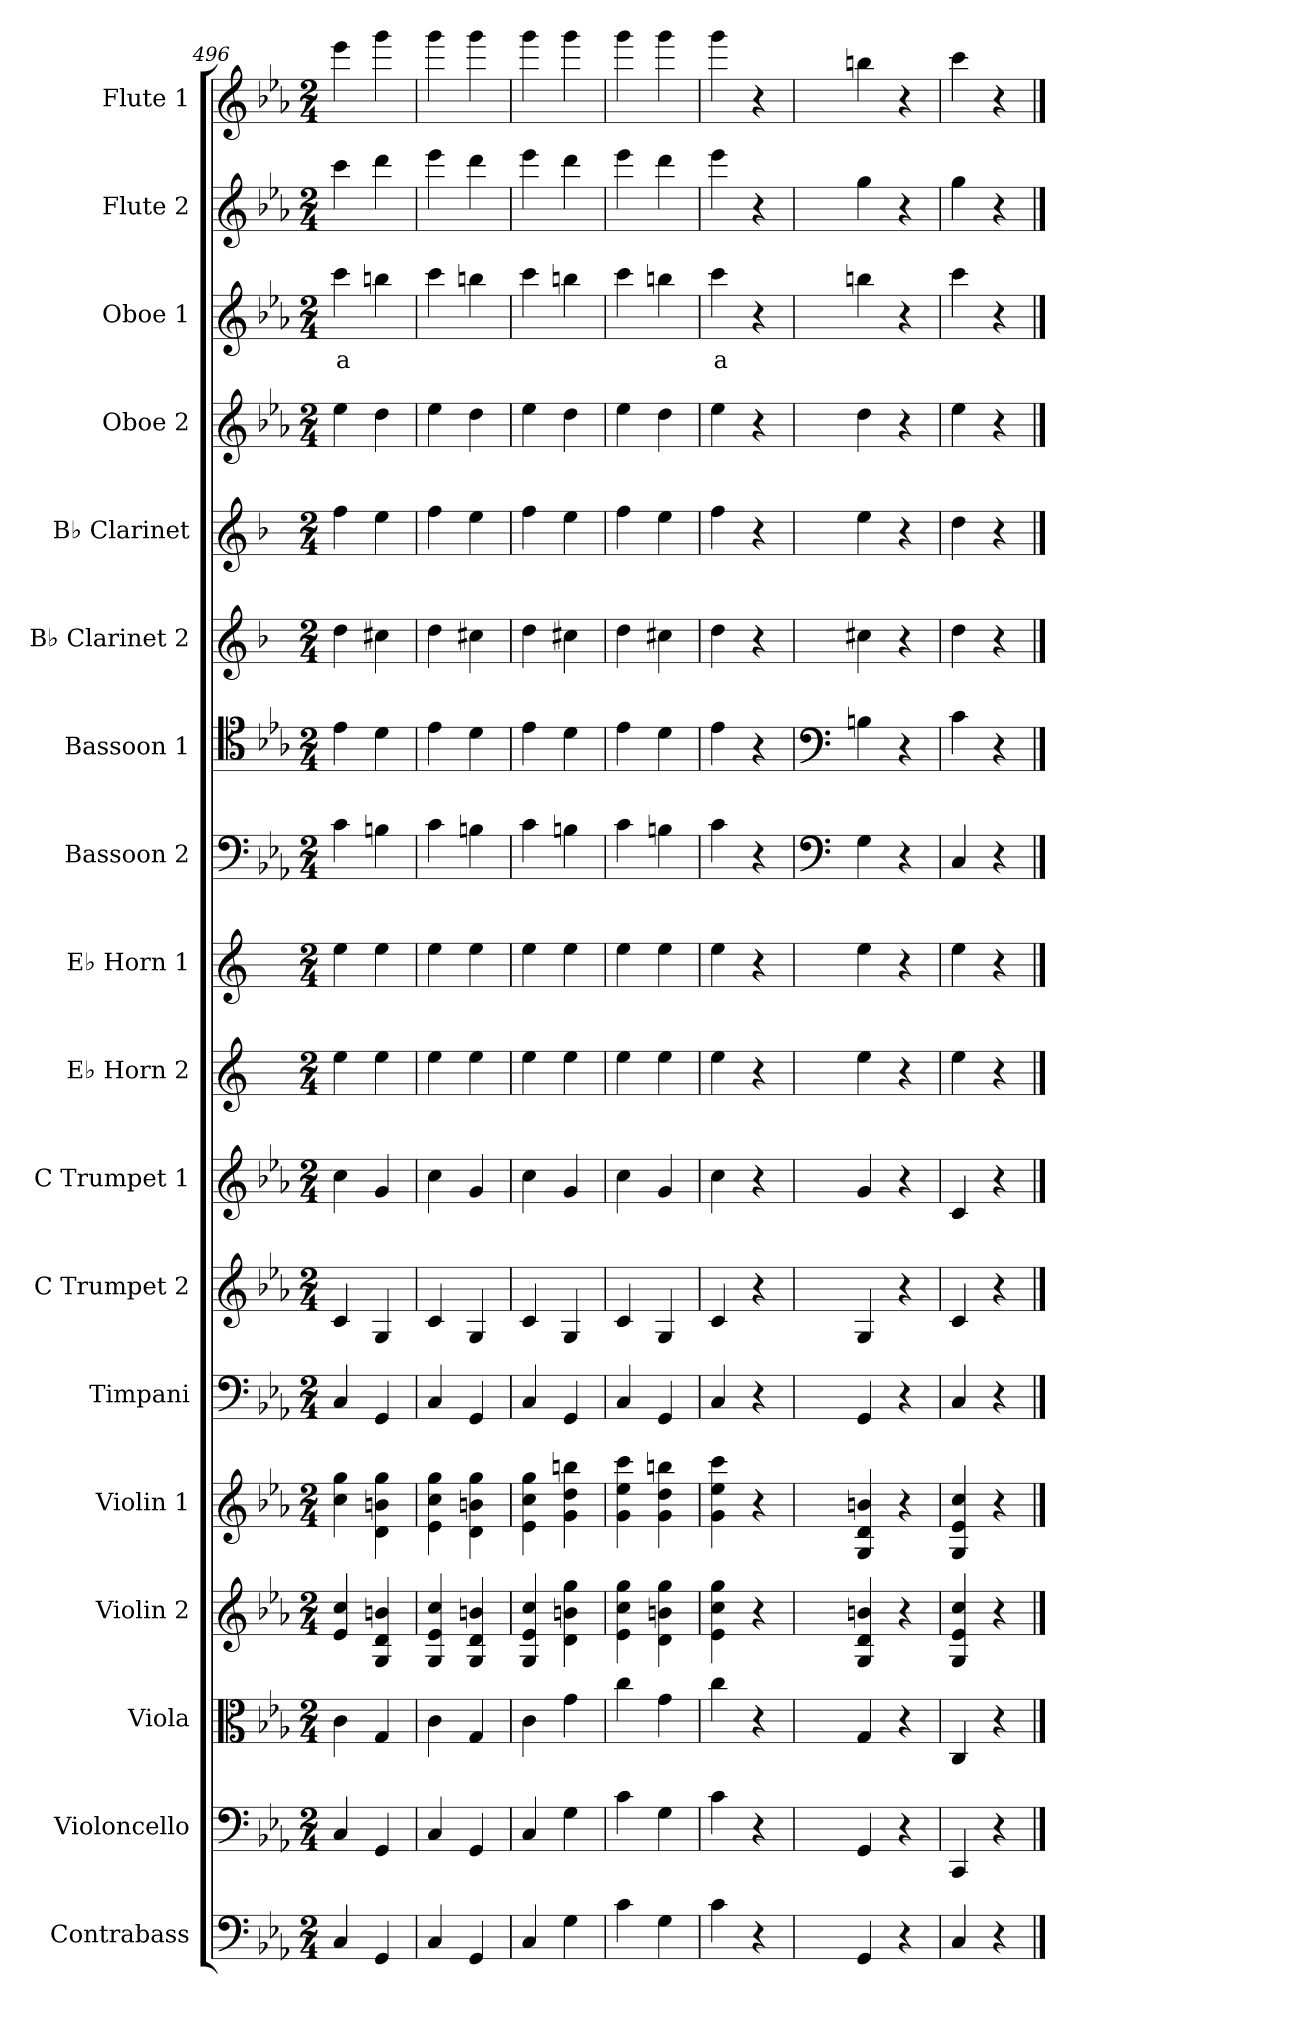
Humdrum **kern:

**kern	**kern	**kern	**kern	**kern	**kern	**kern	**kern	**kern	**kern	**kern	**kern	**kern	**kern	**kern	**kern	**text	**kern	**kern
*part18	*part17	*part16	*part15	*part14	*part13	*part12	*part11	*part10	*part9	*part8	*part7	*part6	*part5	*part4	*part3	*part3	*part2	*part1
*staff18	*staff17	*staff16	*staff15	*staff14	*staff13	*staff12	*staff11	*staff10	*staff9	*staff8	*staff7	*staff6	*staff5	*staff4	*staff3	*staff3	*staff2	*staff1
*I"Contrabass	*I"Violoncello	*I"Viola	*I"Violin 2	*I"Violin 1	*I"Timpani	*I"C Trumpet 2	*I"C Trumpet 1	*I"E♭ Horn 2	*I"E♭ Horn 1	*I"Bassoon 2	*I"Bassoon 1	*I"B♭ Clarinet 2	*I"B♭ Clarinet	*I"Oboe 2	*I"Oboe 1	*	*I"Flute 2	*I"Flute 1
*I'Cb	*I'Vc	*I'Vla	*I'Vln 2	*I'Vln 1	*I'Timp	*I'Tpt 2	*I'Tpt 1	*I'Hn 2	*I'Hn 1	*I'Bsn 2	*I'Bsn 1	*I'Cl 2	*I'Cl 1	*I'Ob 2	*I'Ob 1	*	*I'Fl 2	*I'Fl 1
*clefF4	*clefF4	*clefC3	*clefG2	*clefG2	*clefF4	*clefG2	*clefG2	*clefG2	*clefG2	*clefF4	*clefC4	*clefG2	*clefG2	*clefG2	*clefG2	*	*clefG2	*clefG2
*ITrd7c12	*	*	*	*	*	*	*	*ITrd5c9	*ITrd5c9	*	*	*ITrd1c2	*ITrd1c2	*	*	*	*	*
*k[b-e-a-]	*k[b-e-a-]	*k[b-e-a-]	*k[b-e-a-]	*k[b-e-a-]	*k[b-e-a-]	*k[b-e-a-]	*k[b-e-a-]	*k[b-e-a-]	*k[b-e-a-]	*k[b-e-a-]	*k[b-e-a-]	*k[b-e-a-]	*k[b-e-a-]	*k[b-e-a-]	*k[b-e-a-]	*	*k[b-e-a-]	*k[b-e-a-]
*M2/4	*M2/4	*M2/4	*M2/4	*M2/4	*M2/4	*M2/4	*M2/4	*M2/4	*M2/4	*M2/4	*M2/4	*M2/4	*M2/4	*M2/4	*M2/4	*	*M2/4	*M2/4
=496	=496	=496	=496	=496	=496	=496	=496	=496	=496	=496	=496	=496	=496	=496	=496	=496	=496	=496
!	!	!	!	!	!	!	!	!	!	!	!	!	!	!	!	!LO:LY:b:color=#FF0000	!	!
4CC/	4C/	4c\	4e-/ 4cc/	4cc\ 4gg\	4C/	4c/	4cc\	4g\	4g\	4c\	4e-\	4cc\	4ee-\	4ee-\	4ccc\	a	4ccc\	4eee-\
4GGG/	4GG/	4G/	4G/ 4d/ 4bn/	4d\ 4bn\ 4gg\	4GG/	4G/	4g/	4g\	4g\	4Bn\	4d\	4bn\	4dd\	4dd\	4bbn\	.	4ddd\	4ggg\
=497	=497	=497	=497	=497	=497	=497	=497	=497	=497	=497	=497	=497	=497	=497	=497	=497	=497	=497
4CC/	4C/	4c\	4G/ 4e-/ 4cc/	4e-\ 4cc\ 4gg\	4C/	4c/	4cc\	4g\	4g\	4c\	4e-\	4cc\	4ee-\	4ee-\	4ccc\	.	4eee-\	4ggg\
4GGG/	4GG/	4G/	4G/ 4d/ 4bn/	4d\ 4bn\ 4gg\	4GG/	4G/	4g/	4g\	4g\	4Bn\	4d\	4bn\	4dd\	4dd\	4bbn\	.	4ddd\	4ggg\
=498	=498	=498	=498	=498	=498	=498	=498	=498	=498	=498	=498	=498	=498	=498	=498	=498	=498	=498
4CC/	4C/	4c\	4G/ 4e-/ 4cc/	4e-\ 4cc\ 4gg\	4C/	4c/	4cc\	4g\	4g\	4c\	4e-\	4cc\	4ee-\	4ee-\	4ccc\	.	4eee-\	4ggg\
4GG\	4G\	4g\	4d\ 4bn\ 4gg\	4g\ 4dd\ 4bbn\	4GG/	4G/	4g/	4g\	4g\	4Bn\	4d\	4bn\	4dd\	4dd\	4bbn\	.	4ddd\	4ggg\
=499	=499	=499	=499	=499	=499	=499	=499	=499	=499	=499	=499	=499	=499	=499	=499	=499	=499	=499
4C\	4c\	4cc\	4e-\ 4cc\ 4gg\	4g\ 4ee-\ 4ccc\	4C/	4c/	4cc\	4g\	4g\	4c\	4e-\	4cc\	4ee-\	4ee-\	4ccc\	.	4eee-\	4ggg\
4GG\	4G\	4g\	4d\ 4bn\ 4gg\	4g\ 4dd\ 4bbn\	4GG/	4G/	4g/	4g\	4g\	4Bn\	4d\	4bn\	4dd\	4dd\	4bbn\	.	4ddd\	4ggg\
=500	=500	=500	=500	=500	=500	=500	=500	=500	=500	=500	=500	=500	=500	=500	=500	=500	=500	=500
!	!	!	!	!	!	!	!	!	!	!	!	!	!	!	!	!LO:LY:b:color=#FF0000	!	!
4C\	4c\	4cc\	4e-\ 4cc\ 4gg\	4g\ 4ee-\ 4ccc\	4C/	4c/	4cc\	4g\	4g\	4c\	4e-\	4cc\	4ee-\	4ee-\	4ccc\	a	4eee-\	4ggg\
4r	4r	4r	4r	4r	4r	4r	4r	4r	4r	4r	4r	4r	4r	4r	4r	.	4r	4r
=501	=501	=501	=501	=501	=501	=501	=501	=501	=501	=501	=501	=501	=501	=501	=501	=501	=501	=501
*	*	*	*	*	*	*	*	*	*	*clefF4	*clefF4	*	*	*	*	*	*	*
4GGG/	4GG/	4G/	4G/ 4d/ 4bn/	4G/ 4d/ 4bn/	4GG/	4G/	4g/	4g\	4g\	4G\	4Bn\	4bn\	4dd\	4dd\	4bbn\	.	4gg\	4bbn\
4r	4r	4r	4r	4r	4r	4r	4r	4r	4r	4r	4r	4r	4r	4r	4r	.	4r	4r
=502	=502	=502	=502	=502	=502	=502	=502	=502	=502	=502	=502	=502	=502	=502	=502	=502	=502	=502
4CC/	4CC/	4C/	4G/ 4e-/ 4cc/	4G/ 4e-/ 4cc/	4C/	4c/	4c/	4g\	4g\	4C/	4c\	4cc\	4cc\	4ee-\	4ccc\	.	4gg\	4ccc\
4r	4r	4r	4r	4r	4r	4r	4r	4r	4r	4r	4r	4r	4r	4r	4r	.	4r	4r
==	==	==	==	==	==	==	==	==	==	==	==	==	==	==	==	==	==	==
*-	*-	*-	*-	*-	*-	*-	*-	*-	*-	*-	*-	*-	*-	*-	*-	*-	*-	*-
